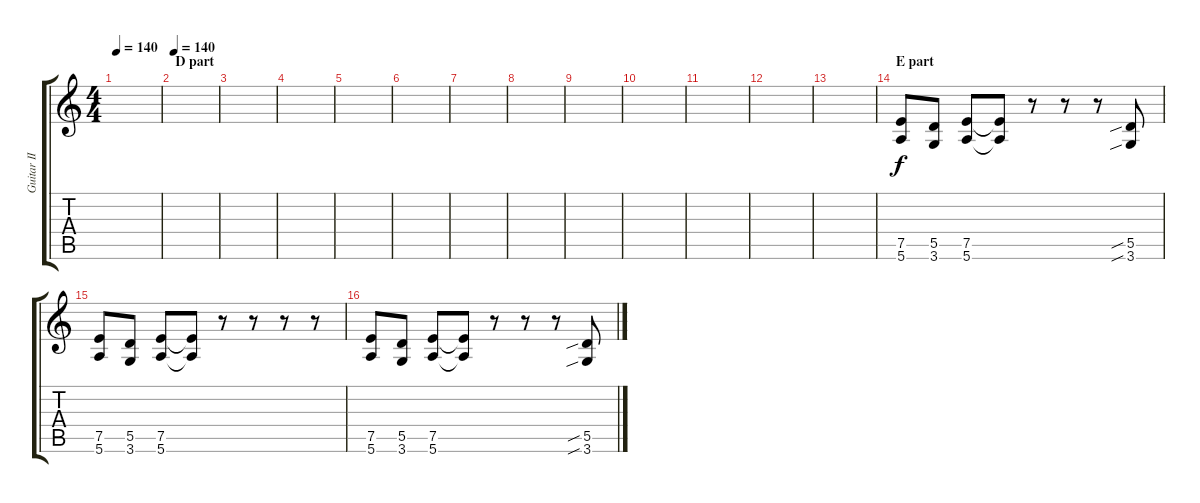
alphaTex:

\track ("Guitar II" "Guitar II") {instrument overdrivenguitar}
\staff {score tabs}
\tuning (E4 B3 G3 D3 A2 E2) {hide}
\ts (4 4)
\tempo 140
\clef g2
\ks c
|
\section ("" "D part")
\tempo 140
|
|
|
|
|
|
|
|
|
|
|
|
\section ("" "E part")
(7.5 5.6).8 (5.5 3.6).8 (7.5 5.6).8 (7.5{t} 5.6{t}).8 r.8 r.8 r.8 (5.5{sib} 3.6{sib}).8 |
(7.5 5.6).8 (5.5 3.6).8 (7.5 5.6).8 (7.5{t} 5.6{t}).8 r.8 r.8 r.8 r.8 |
(7.5 5.6).8 (5.5 3.6).8 (7.5 5.6).8 (7.5{t} 5.6{t}).8 r.8 r.8 r.8 (5.5{sib} 3.6{sib}).8
